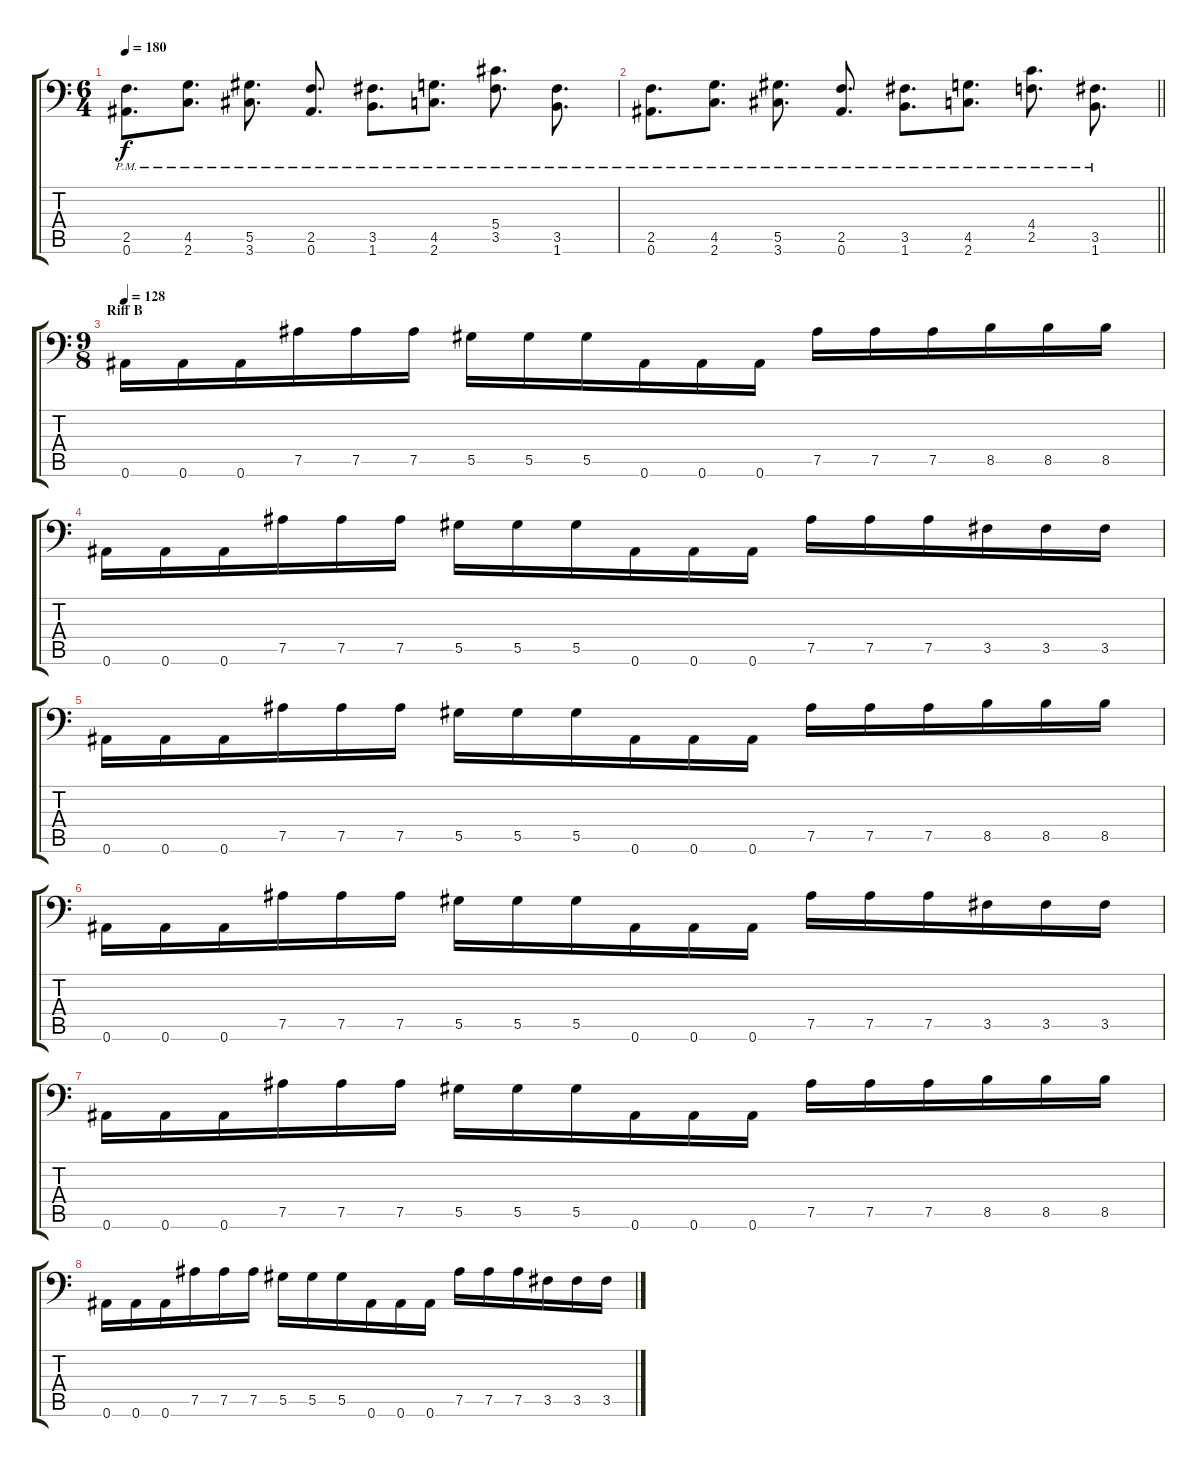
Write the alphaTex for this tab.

\track "" {instrument overdrivenguitar}
\staff {score tabs}
\tuning (Bb3 F3 Db3 Ab2 Eb2 Bb1) {hide}
\ts (6 4)
\tempo 180
\clef f4
\ks c
(2.5{pm} 0.6{pm}).8{d dy f} (4.5{pm} 2.6{pm}).8{d} (5.5{pm} 3.6{pm}).8{d} (2.5{pm} 0.6{pm}).8{d} (3.5{pm} 1.6{pm}).8{d} (4.5{pm} 2.6{pm}).8{d} (5.4{pm} 3.5{pm}).8{d} (3.5{pm} 1.6{pm}).8{d} |
\barLineRight lightlight
(2.5{pm} 0.6{pm}).8{d} (4.5{pm} 2.6{pm}).8{d} (5.5{pm} 3.6{pm}).8{d} (2.5{pm} 0.6{pm}).8{d} (3.5{pm} 1.6{pm}).8{d} (4.5{pm} 2.6{pm}).8{d} (4.4{pm} 2.5{pm}).8{d} (3.5{pm} 1.6{pm}).8{d} |
\ts (9 8)
\section ("" "Riff B")
\tempo 128
0.6.16{volume 7} 0.6.16 0.6.16 7.5.16 7.5.16 7.5.16 5.5.16 5.5.16 5.5.16 0.6.16 0.6.16 0.6.16 7.5.16 7.5.16 7.5.16 8.5.16 8.5.16 8.5.16 |
0.6.16 0.6.16 0.6.16 7.5.16 7.5.16 7.5.16 5.5.16 5.5.16 5.5.16 0.6.16 0.6.16 0.6.16 7.5.16 7.5.16 7.5.16 3.5.16 3.5.16 3.5.16 |
0.6.16{volume 14} 0.6.16 0.6.16 7.5.16 7.5.16 7.5.16 5.5.16 5.5.16 5.5.16 0.6.16 0.6.16 0.6.16 7.5.16 7.5.16 7.5.16 8.5.16 8.5.16 8.5.16 |
0.6.16 0.6.16 0.6.16 7.5.16 7.5.16 7.5.16 5.5.16 5.5.16 5.5.16 0.6.16 0.6.16 0.6.16 7.5.16 7.5.16 7.5.16 3.5.16 3.5.16 3.5.16 |
0.6.16 0.6.16 0.6.16 7.5.16 7.5.16 7.5.16 5.5.16 5.5.16 5.5.16 0.6.16 0.6.16 0.6.16 7.5.16 7.5.16 7.5.16 8.5.16 8.5.16 8.5.16 |
0.6.16 0.6.16 0.6.16 7.5.16 7.5.16 7.5.16 5.5.16 5.5.16 5.5.16 0.6.16 0.6.16 0.6.16 7.5.16 7.5.16 7.5.16 3.5.16 3.5.16 3.5.16
